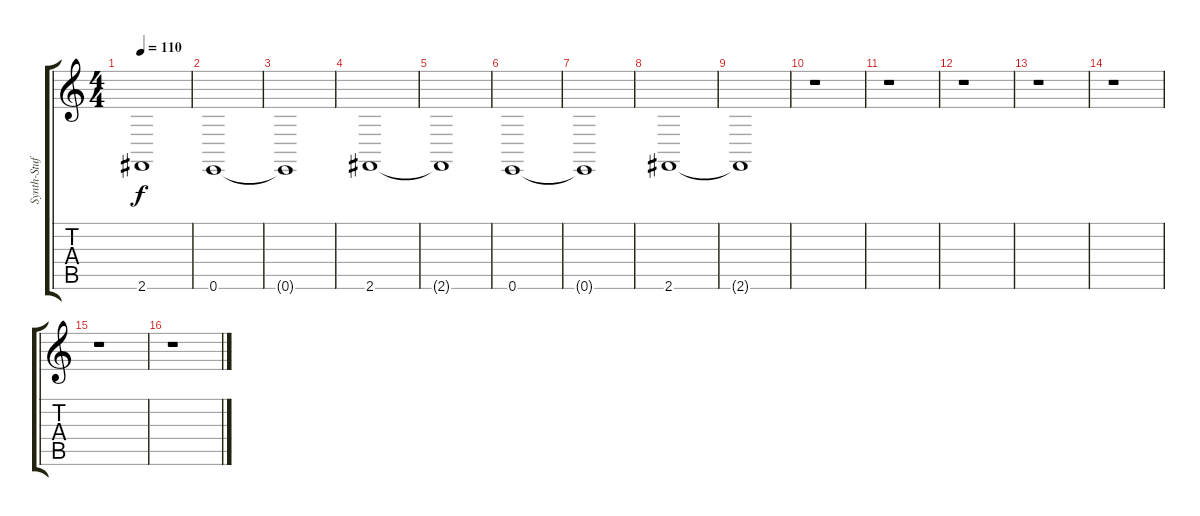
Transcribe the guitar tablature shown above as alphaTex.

\track ("Synth-Stuff 2" "Synth-Stuf") {instrument choiraahs}
\staff {score tabs}
\tuning (E4 B3 G3 D3 A2 E2) {hide}
\ts (4 4)
\tempo 110
\clef g2
\ks c
2.6{t}.1{dy f} |
0.6.1 |
0.6{t}.1 |
2.6.1 |
2.6{t}.1 |
0.6.1 |
0.6{t}.1 |
2.6.1 |
2.6{t}.1 |
r.1 |
r.1 |
r.1 |
r.1 |
r.1 |
r.1 |
r.1
